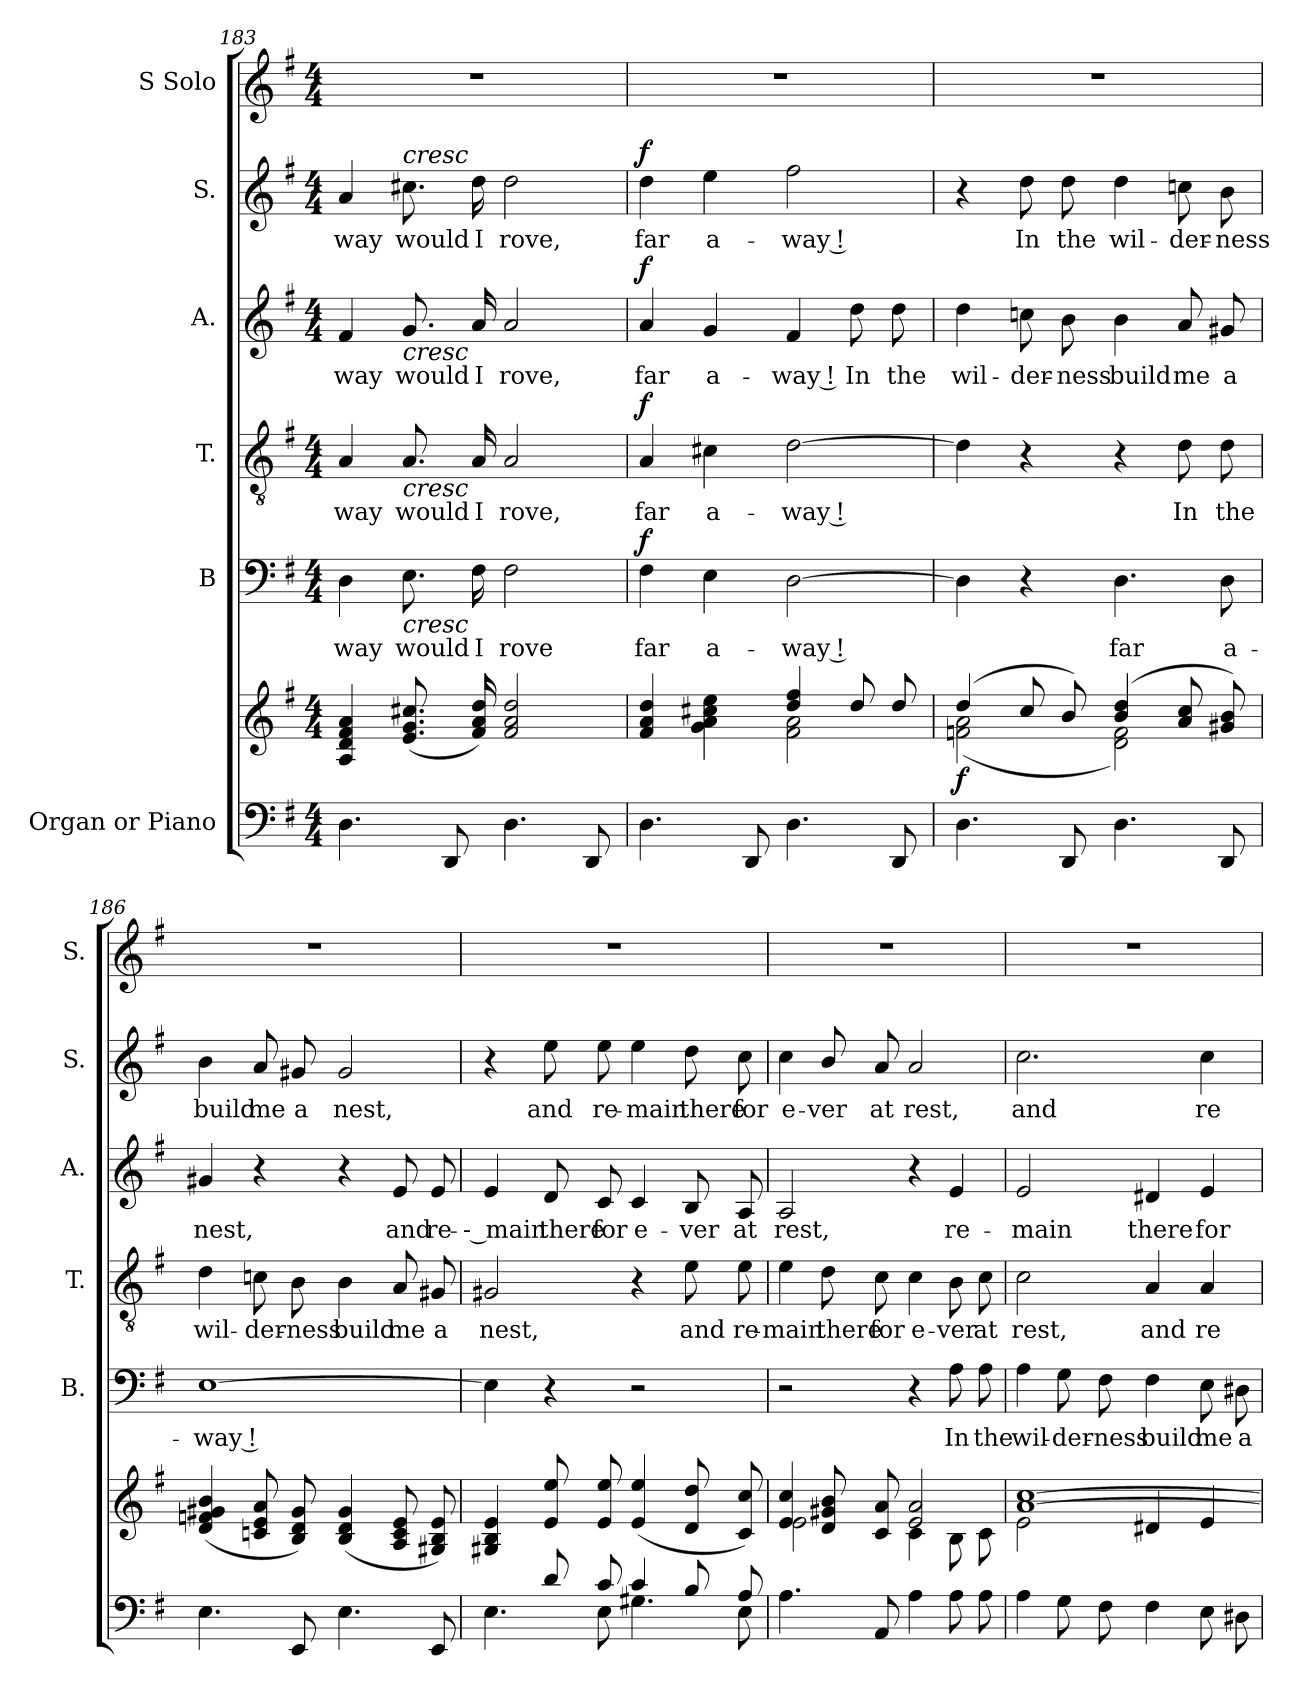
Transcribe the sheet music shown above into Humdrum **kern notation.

**kern	**kern	**dynam	**kern	**text	**dynam	**kern	**text	**dynam	**kern	**text	**dynam	**kern	**text	**dynam	**kern
*part6	*part6	*part6	*part5	*part5	*part5	*part4	*part4	*part4	*part3	*part3	*part3	*part2	*part2	*part2	*part1
*staff7	*staff6	*staff6/7	*staff5	*staff5	*staff5	*staff4	*staff4	*staff4	*staff3	*staff3	*staff3	*staff2	*staff2	*staff2	*staff1
*I"Organ or  Piano	*	*	*I"B	*	*	*I"T.	*	*	*I"A.	*	*	*I"S.	*	*	*I"S    Solo
*	*	*	*I'B.	*	*	*I'T.	*	*	*I'A.	*	*	*I'S.	*	*	*I'S.
*clefF4	*clefG2	*	*clefF4	*	*	*clefGv2	*	*	*clefG2	*	*	*clefG2	*	*	*clefG2
*	*	*	*	*	*	*ITrd7c12	*	*	*	*	*	*	*	*	*
*k[f#]	*k[f#]	*	*k[f#]	*	*	*k[f#]	*	*	*k[f#]	*	*	*k[f#]	*	*	*k[f#]
*G:	*G:	*	*G:	*	*	*G:	*	*	*G:	*	*	*G:	*	*	*G:
*M4/4	*M4/4	*	*M4/4	*	*	*M4/4	*	*	*M4/4	*	*	*M4/4	*	*	*M4/4
=183	=183	=183	=183	=183	=183	=183	=183	=183	=183	=183	=183	=183	=183	=183	=183
!	!	!	!	!LO:LY:b:color=#000000	!	!	!	!	!	!	!	!	!	!	!
!	!	!	!	!	!	!	!LO:LY:b:color=#000000	!	!	!	!	!	!	!	!
!	!	!	!	!	!	!	!	!	!	!LO:LY:b:color=#000000	!	!	!	!	!
!	!	!	!	!	!	!	!	!	!	!	!	!	!LO:LY:b:color=#000000	!	!
4.Di\	4Ai/ 4di 4f#i 4ai	.	4Di\	-way	.	4AAi/	-way	.	4f#i/	-way	.	4ai/	-way	.	1r
!	!	!	!	!LO:LY:b:color=#000000	!	!	!	!	!	!	!	!	!	!	!
!	!	!	!	!	!	!	!LO:LY:b:color=#000000	!	!	!	!	!	!	!	!
!	!	!	!	!	!	!	!	!	!	!LO:LY:b:color=#000000	!	!	!	!	!
!	!	!	!	!	!	!	!	!	!	!	!	!LO:TX:a:i:t=cresc	!	!	!
!	!	!	!	!	!	!	!	!	!LO:TX:b:i:t=cresc	!	!	!	!	!	!
!	!	!	!	!	!	!LO:TX:b:i:t=cresc	!	!	!	!	!	!	!	!	!
!	!	!	!LO:TX:b:i:t=cresc	!	!	!	!	!	!	!	!	!	!	!	!
!	!	!	!	!	!	!	!	!	!	!	!	!	!LO:LY:b:color=#000000	!	!
.	(8.ei/ 8.gi 8.cc#Xi	.	8.Ei\	would	.	8.AAi/	would	.	8.gi/	would	.	8.cc#Xi\	would	.	.
8DDi/	.	.	.	.	.	.	.	.	.	.	.	.	.	.	.
!	!	!	!	!LO:LY:b:color=#000000	!	!	!	!	!	!	!	!	!	!	!
!	!	!	!	!	!	!	!LO:LY:b:color=#000000	!	!	!	!	!	!	!	!
!	!	!	!	!	!	!	!	!	!	!LO:LY:b:color=#000000	!	!	!	!	!
!	!	!	!	!	!	!	!	!	!	!	!	!	!LO:LY:b:color=#000000	!	!
.	16f#i/ 16ai 16ddi)	.	16F#i\	I	.	16AAi/	I	.	16ai/	I	.	16ddi\	I	.	.
!	!	!	!	!LO:LY:b:color=#000000	!	!	!	!	!	!	!	!	!	!	!
!	!	!	!	!	!	!	!LO:LY:b:color=#000000	!	!	!	!	!	!	!	!
!	!	!	!	!	!	!	!	!	!	!LO:LY:b:color=#000000	!	!	!	!	!
!	!	!	!	!	!	!	!	!	!	!	!	!	!LO:LY:b:color=#000000	!	!
4.Di\	2f#i/ 2ai 2ddi	.	2F#i\	rove	.	2AAi/	rove,	.	2ai/	rove,	.	2ddi\	rove,	.	.
8DDi/	.	.	.	.	.	.	.	.	.	.	.	.	.	.	.
=184	=184	=184	=184	=184	=184	=184	=184	=184	=184	=184	=184	=184	=184	=184	=184
*	*^	*	*	*	*	*	*	*	*	*	*	*	*	*	*
!	!	!	!	!	!LO:LY:b:color=#000000	!	!	!	!	!	!	!	!	!	!	!
!	!	!	!	!	!	!	!	!LO:LY:b:color=#000000	!	!	!	!	!	!	!	!
!	!	!	!	!	!	!	!	!	!	!	!LO:LY:b:color=#000000	!	!	!	!	!
!	!	!	!	!	!	!	!	!	!	!	!	!	!	!LO:LY:b:color=#000000	!	!
4.Di\	4f#i/ 4ai 4ddi	2ryy	.	4F#i\	far	f	4AAi/	far	f	4ai/	far	f	4ddi\	far	f	1r
!	!	!	!	!	!LO:LY:b:color=#000000	!	!	!	!	!	!	!	!	!	!	!
!	!	!	!	!	!	!	!	!LO:LY:b:color=#000000	!	!	!	!	!	!	!	!
!	!	!	!	!	!	!	!	!	!	!	!LO:LY:b:color=#000000	!	!	!	!	!
!	!	!	!	!	!	!	!	!	!	!	!	!	!	!LO:LY:b:color=#000000	!	!
.	4gi\ 4ai 4cc#Xi 4eei	.	.	4Ei\	a-	.	4C#Xi\	a-	.	4gi/	a-	.	4eei\	a-	.	.
8DDi/	.	.	.	.	.	.	.	.	.	.	.	.	.	.	.	.
!	!	!	!	!	!LO:LY:b:color=#000000	!	!	!	!	!	!	!	!	!	!	!
!	!	!	!	!	!	!	!	!LO:LY:b:color=#000000	!	!	!	!	!	!	!	!
!	!	!	!	!	!	!	!	!	!	!	!LO:LY:b:color=#000000	!	!	!	!	!
!	!	!	!	!	!	!	!	!	!	!	!	!	!	!LO:LY:b:color=#000000	!	!
4.Di\	4ddi/ 4ff#i	2f#i\ 2ai	.	[2Di\	-way !	.	[2Di\	-way !	.	4f#i/	-way !	.	2ff#i\	-way !	.	.
!	!	!	!	!	!	!	!	!	!	!	!LO:LY:b:color=#000000	!	!	!	!	!
.	8ddi/	.	.	.	.	.	.	.	.	8ddi\	In	.	.	.	.	.
!	!	!	!	!	!	!	!	!	!	!	!LO:LY:b:color=#000000	!	!	!	!	!
8DDi/	8ddi/	.	.	.	.	.	.	.	.	8ddi\	the	.	.	.	.	.
!!LO:LB:g=z
=185	=185	=185	=185	=185	=185	=185	=185	=185	=185	=185	=185	=185	=185	=185	=185	=185
!	!	!	!	!	!	!	!	!	!	!	!LO:LY:b:color=#000000	!	!	!	!	!
4.Di\	(4ddi/	(2fni\ 2ai	f	4Di\]	.	.	4Di\]	.	.	4ddi\	wil-	.	4r	.	.	1r
!	!	!	!	!	!	!	!	!	!	!	!LO:LY:b:color=#000000	!	!	!	!	!
!	!	!	!	!	!	!	!	!	!	!	!	!	!	!LO:LY:b:color=#000000	!	!
.	8cci/	.	.	4r	.	.	4r	.	.	8ccni\	-der-	.	8ddi\	In	.	.
!	!	!	!	!	!	!	!	!	!	!	!LO:LY:b:color=#000000	!	!	!	!	!
!	!	!	!	!	!	!	!	!	!	!	!	!	!	!LO:LY:b:color=#000000	!	!
8DDi/	8bi/)	.	.	.	.	.	.	.	.	8bi\	-ness	.	8ddi\	the	.	.
!	!	!	!	!	!LO:LY:b:color=#000000	!	!	!	!	!	!	!	!	!	!	!
!	!	!	!	!	!	!	!	!	!	!	!LO:LY:b:color=#000000	!	!	!	!	!
!	!	!	!	!	!	!	!	!	!	!	!	!	!	!LO:LY:b:color=#000000	!	!
4.Di\	(4bi/ 4ddi	2di\ 2fi)	.	4.Di\	far	.	4r	.	.	4bi\	build	.	4ddi\	wil-	.	.
!	!	!	!	!	!	!	!	!LO:LY:b:color=#000000	!	!	!	!	!	!	!	!
!	!	!	!	!	!	!	!	!	!	!	!LO:LY:b:color=#000000	!	!	!	!	!
!	!	!	!	!	!	!	!	!	!	!	!	!	!	!LO:LY:b:color=#000000	!	!
.	8ai/ 8cci	.	.	.	.	.	8Di\	In	.	8ai/	me	.	8ccni\	-der-	.	.
!	!	!	!	!	!LO:LY:b:color=#000000	!	!	!	!	!	!	!	!	!	!	!
!	!	!	!	!	!	!	!	!LO:LY:b:color=#000000	!	!	!	!	!	!	!	!
!	!	!	!	!	!	!	!	!	!	!	!LO:LY:b:color=#000000	!	!	!	!	!
!	!	!	!	!	!	!	!	!	!	!	!	!	!	!LO:LY:b:color=#000000	!	!
8DDi/	8g#Xi/ 8bi)	.	.	8Di\	a-	.	8Di\	the	.	8g#Xi/	a	.	8bi\	-ness	.	.
*	*v	*v	*	*	*	*	*	*	*	*	*	*	*	*	*	*
=186	=186	=186	=186	=186	=186	=186	=186	=186	=186	=186	=186	=186	=186	=186	=186
!	!	!	!	!LO:LY:b:color=#000000	!	!	!	!	!	!	!	!	!	!	!
!	!	!	!	!	!	!	!LO:LY:b:color=#000000	!	!	!	!	!	!	!	!
!	!	!	!	!	!	!	!	!	!	!LO:LY:b:color=#000000	!	!	!	!	!
!	!	!	!	!	!	!	!	!	!	!	!	!	!LO:LY:b:color=#000000	!	!
4.Ei\	(4di/ 4fni 4g#Xi 4bi	.	[1Ei	-way !	.	4Di\	wil-	.	4g#Xi/	nest,	.	4bi\	build	.	1r
!	!	!	!	!	!	!	!LO:LY:b:color=#000000	!	!	!	!	!	!	!	!
!	!	!	!	!	!	!	!	!	!	!	!	!	!LO:LY:b:color=#000000	!	!
.	8cni/ 8ei 8ai	.	.	.	.	8Cni\	-der-	.	4r	.	.	8ai/	me	.	.
!	!	!	!	!	!	!	!LO:LY:b:color=#000000	!	!	!	!	!	!	!	!
!	!	!	!	!	!	!	!	!	!	!	!	!	!LO:LY:b:color=#000000	!	!
8EEi/	8Bi/ 8di 8g#i)	.	.	.	.	8BBi\	-ness	.	.	.	.	8g#Xi/	a	.	.
!	!	!	!	!	!	!	!LO:LY:b:color=#000000	!	!	!	!	!	!	!	!
!	!	!	!	!	!	!	!	!	!	!	!	!	!LO:LY:b:color=#000000	!	!
4.Ei\	(4Bi/ 4di 4g#i	.	.	.	.	4BBi\	build	.	4r	.	.	2g#i/	nest,	.	.
!	!	!	!	!	!	!	!LO:LY:b:color=#000000	!	!	!	!	!	!	!	!
!	!	!	!	!	!	!	!	!	!	!LO:LY:b:color=#000000	!	!	!	!	!
.	8Ai/ 8ci 8ei	.	.	.	.	8AAi/	me	.	8ei/	and	.	.	.	.	.
!	!	!	!	!	!	!	!LO:LY:b:color=#000000	!	!	!	!	!	!	!	!
!	!	!	!	!	!	!	!	!	!	!LO:LY:b:color=#000000	!	!	!	!	!
8EEi/	8G#Xi/ 8Bi 8ei)	.	.	.	.	8GG#Xi/	a	.	8ei/	re-	.	.	.	.	.
=187	=187	=187	=187	=187	=187	=187	=187	=187	=187	=187	=187	=187	=187	=187	=187
*^	*	*	*	*	*	*	*	*	*	*	*	*	*	*	*
!	!	!	!	!	!	!	!	!LO:LY:b:color=#000000	!	!	!	!	!	!	!	!
!	!	!	!	!	!	!	!	!	!	!	!LO:LY:b:color=#000000	!	!	!	!	!
4ryy	4.Ei\	4G#Xi/ 4Bi 4ei	.	4Ei\]	.	.	2GG#Xi/	nest,	.	4ei/	-- main	.	4r	.	.	1r
!	!	!	!	!	!	!	!	!	!	!	!LO:LY:b:color=#000000	!	!	!	!	!
!	!	!	!	!	!	!	!	!	!	!	!	!	!	!LO:LY:b:color=#000000	!	!
8di/	.	8ei/ 8eei	.	4r	.	.	.	.	.	8di/	there	.	8eei\	and	.	.
!	!	!	!	!	!	!	!	!	!	!	!LO:LY:b:color=#000000	!	!	!	!	!
!	!	!	!	!	!	!	!	!	!	!	!	!	!	!LO:LY:b:color=#000000	!	!
8ci/	8Ei\	8ei/ 8eei	.	.	.	.	.	.	.	8ci/	for	.	8eei\	re-	.	.
!	!	!	!	!	!	!	!	!	!	!	!LO:LY:b:color=#000000	!	!	!	!	!
!	!	!	!	!	!	!	!	!	!	!	!	!	!	!LO:LY:b:color=#000000	!	!
4ci/	4.G#Xi\	(4ei/ 4eei	.	2r	.	.	4r	.	.	4ci/	e-	.	4eei\	-main	.	.
!	!	!	!	!	!	!	!	!LO:LY:b:color=#000000	!	!	!	!	!	!	!	!
!	!	!	!	!	!	!	!	!	!	!	!LO:LY:b:color=#000000	!	!	!	!	!
!	!	!	!	!	!	!	!	!	!	!	!	!	!	!LO:LY:b:color=#000000	!	!
8Bi/	.	8di/ 8ddi	.	.	.	.	8Ei\	and	.	8Bi/	-ver	.	8ddi\	there	.	.
!	!	!	!	!	!	!	!	!LO:LY:b:color=#000000	!	!	!	!	!	!	!	!
!	!	!	!	!	!	!	!	!	!	!	!LO:LY:b:color=#000000	!	!	!	!	!
!	!	!	!	!	!	!	!	!	!	!	!	!	!	!LO:LY:b:color=#000000	!	!
8Ai/	8Ei\	8ci/ 8cci)	.	.	.	.	8Ei\	re-	.	8Ai/	at	.	8cci\	for	.	.
*v	*v	*	*	*	*	*	*	*	*	*	*	*	*	*	*	*
=188	=188	=188	=188	=188	=188	=188	=188	=188	=188	=188	=188	=188	=188	=188	=188
*	*^	*	*	*	*	*	*	*	*	*	*	*	*	*	*
*^	*	*	*	*	*	*	*	*	*	*	*	*	*	*	*	*
!	!	!	!	!	!	!	!	!	!LO:LY:b:color=#000000	!	!	!	!	!	!	!	!
*v	*v	*	*	*	*	*	*	*	*	*	*	*	*	*	*	*	*
*^	*	*	*	*	*	*	*	*	*	*	*	*	*	*	*	*
!	!	!	!	!	!	!	!	!	!	!	!	!LO:LY:b:color=#000000	!	!	!	!	!
*v	*v	*	*	*	*	*	*	*	*	*	*	*	*	*	*	*	*
*^	*	*	*	*	*	*	*	*	*	*	*	*	*	*	*	*
!	!	!	!	!	!	!	!	!	!	!	!	!	!	!	!LO:LY:b:color=#000000	!	!
*v	*v	*	*	*	*	*	*	*	*	*	*	*	*	*	*	*	*
4.Ai\	4ei/ 4cci	2ei\	.	2r	.	.	4Ei\	-main	.	2Ai/	rest,	.	4cci\	e-	.	1r
!	!	!	!	!	!	!	!	!LO:LY:b:color=#000000	!	!	!	!	!	!	!	!
!	!	!	!	!	!	!	!	!	!	!	!	!	!	!LO:LY:b:color=#000000	!	!
.	8di/ 8g#Xi 8bi	.	.	.	.	.	8Di\	there	.	.	.	.	8bi/	-ver	.	.
!	!	!	!	!	!	!	!	!LO:LY:b:color=#000000	!	!	!	!	!	!	!	!
!	!	!	!	!	!	!	!	!	!	!	!	!	!	!LO:LY:b:color=#000000	!	!
8AAi/	8ci/ 8ai	.	.	.	.	.	8Ci\	for	.	.	.	.	8ai/	at	.	.
!	!	!	!	!	!	!	!	!LO:LY:b:color=#000000	!	!	!	!	!	!	!	!
!	!	!	!	!	!	!	!	!	!	!	!	!	!	!LO:LY:b:color=#000000	!	!
4Ai\	2ei/ 2ai	4ci\	.	4r	.	.	4Ci\	e-	.	4r	.	.	2ai/	rest,	.	.
!	!	!	!	!	!LO:LY:b:color=#000000	!	!	!	!	!	!	!	!	!	!	!
!	!	!	!	!	!	!	!	!LO:LY:b:color=#000000	!	!	!	!	!	!	!	!
!	!	!	!	!	!	!	!	!	!	!	!LO:LY:b:color=#000000	!	!	!	!	!
8Ai\	.	8Bi\	.	8Ai\	In	.	8BBi\	-ver	.	4ei/	re-	.	.	.	.	.
!	!	!	!	!	!LO:LY:b:color=#000000	!	!	!	!	!	!	!	!	!	!	!
!	!	!	!	!	!	!	!	!LO:LY:b:color=#000000	!	!	!	!	!	!	!	!
8Ai\	.	8ci\	.	8Ai\	the	.	8Ci\	at	.	.	.	.	.	.	.	.
!!LO:LB:g=z
=189	=189	=189	=189	=189	=189	=189	=189	=189	=189	=189	=189	=189	=189	=189	=189	=189
!	!	!	!	!	!LO:LY:b:color=#000000	!	!	!	!	!	!	!	!	!	!	!
!	!	!	!	!	!	!	!	!LO:LY:b:color=#000000	!	!	!	!	!	!	!	!
!	!	!	!	!	!	!	!	!	!	!	!LO:LY:b:color=#000000	!	!	!	!	!
!	!	!	!	!	!	!	!	!	!	!	!	!	!	!LO:LY:b:color=#000000	!	!
4Ai\	[1ai [1cci	2ei\	.	4Ai\	wil-	.	2Ci\	rest,	.	2ei/	-main	.	2.cci\	and	.	1r
!	!	!	!	!	!LO:LY:b:color=#000000	!	!	!	!	!	!	!	!	!	!	!
8Gi\	.	.	.	8Gi\	-der-	.	.	.	.	.	.	.	.	.	.	.
!	!	!	!	!	!LO:LY:b:color=#000000	!	!	!	!	!	!	!	!	!	!	!
8F#i\	.	.	.	8F#i\	-ness	.	.	.	.	.	.	.	.	.	.	.
!	!	!	!	!	!LO:LY:b:color=#000000	!	!	!	!	!	!	!	!	!	!	!
!	!	!	!	!	!	!	!	!LO:LY:b:color=#000000	!	!	!	!	!	!	!	!
!	!	!	!	!	!	!	!	!	!	!	!LO:LY:b:color=#000000	!	!	!	!	!
4F#i\	.	4d#Xi/	.	4F#i\	build	.	4AAi/	and	.	4d#Xi/	there	.	.	.	.	.
!	!	!	!	!	!LO:LY:b:color=#000000	!	!	!	!	!	!	!	!	!	!	!
!	!	!	!	!	!	!	!	!LO:LY:b:color=#000000	!	!	!	!	!	!	!	!
!	!	!	!	!	!	!	!	!	!	!	!LO:LY:b:color=#000000	!	!	!	!	!
!	!	!	!	!	!	!	!	!	!	!	!	!	!	!LO:LY:b:color=#000000	!	!
8Ei\	.	4ei/	.	8Ei\	me	.	4AAi/	re-	.	4ei/	for	.	4cci\	re-	.	.
!	!	!	!	!	!LO:LY:b:color=#000000	!	!	!	!	!	!	!	!	!	!	!
8D#Xi\	.	.	.	8D#Xi\	a	.	.	.	.	.	.	.	.	.	.	.
*	*v	*v	*	*	*	*	*	*	*	*	*	*	*	*	*	*
=	=	=	=	=	=	=	=	=	=	=	=	=	=	=	=
*-	*-	*-	*-	*-	*-	*-	*-	*-	*-	*-	*-	*-	*-	*-	*-
